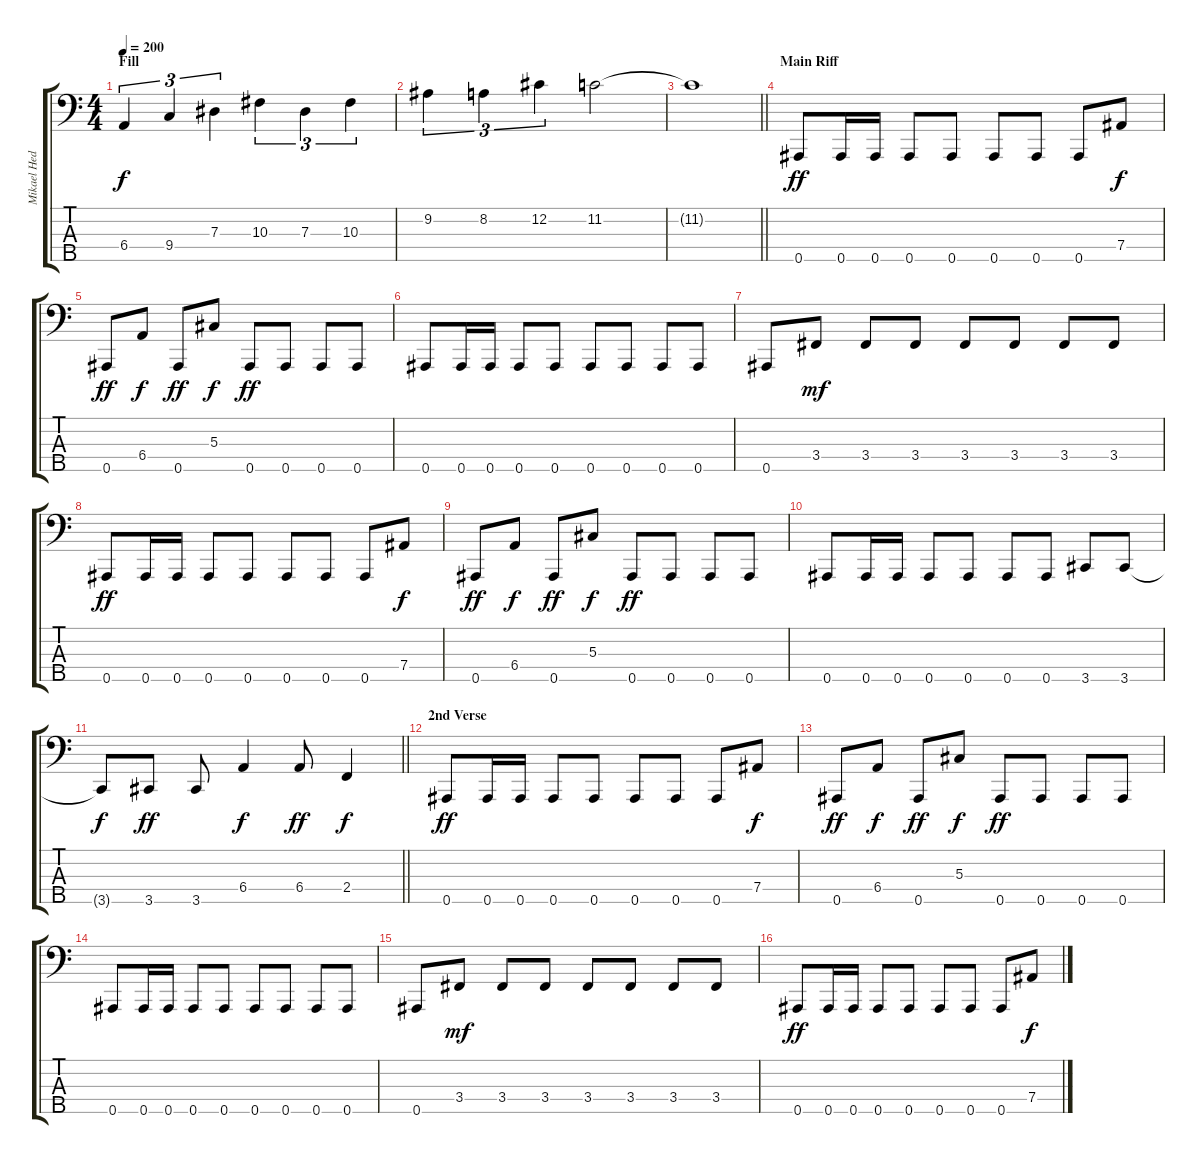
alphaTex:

\track ("Mikael Hedlund" "Mikael Hed") {instrument electricbassfinger}
\staff {score tabs}
\tuning (Gb2 Db2 Ab1 Eb1 Bb0) {hide}
\ts (4 4)
\section ("" "Fill")
\tempo 200
\clef f4
\ks c
6.4.4{tu (3 2) dy f} 9.4.4{tu (3 2)} 7.3.4{tu (3 2)} 10.3.4{tu (3 2)} 7.3.4{tu (3 2)} 10.3.4{tu (3 2)} |
9.2.4{tu (3 2)} 8.2.4{tu (3 2)} 12.2.4{tu (3 2)} 11.2.2 |
\barLineRight lightlight
11.2{t}.1 |
\section ("" "Main Riff")
0.5.8{dy ff} 0.5.16 0.5.16 0.5.8 0.5.8 0.5.8 0.5.8 0.5.8 7.4.8{dy f} |
0.5.8{dy ff} 6.4.8{dy f} 0.5.8{dy ff} 5.3.8{dy f} 0.5.8{dy ff} 0.5.8 0.5.8 0.5.8 |
0.5.8 0.5.16 0.5.16 0.5.8 0.5.8 0.5.8 0.5.8 0.5.8 0.5.8 |
0.5.8 3.4.8{dy mf} 3.4.8 3.4.8 3.4.8 3.4.8 3.4.8 3.4.8 |
0.5.8{dy ff} 0.5.16 0.5.16 0.5.8 0.5.8 0.5.8 0.5.8 0.5.8 7.4.8{dy f} |
0.5.8{dy ff} 6.4.8{dy f} 0.5.8{dy ff} 5.3.8{dy f} 0.5.8{dy ff} 0.5.8 0.5.8 0.5.8 |
0.5.8 0.5.16 0.5.16 0.5.8 0.5.8 0.5.8 0.5.8 3.5.8 3.5.8 |
\barLineRight lightlight
3.5{t}.8{dy f} 3.5.8{dy ff} 3.5.8 6.4.4{dy f} 6.4.8{dy ff} 2.4.4{dy f} |
\section ("" "2nd Verse")
0.5.8{dy ff} 0.5.16 0.5.16 0.5.8 0.5.8 0.5.8 0.5.8 0.5.8 7.4.8{dy f} |
0.5.8{dy ff} 6.4.8{dy f} 0.5.8{dy ff} 5.3.8{dy f} 0.5.8{dy ff} 0.5.8 0.5.8 0.5.8 |
0.5.8 0.5.16 0.5.16 0.5.8 0.5.8 0.5.8 0.5.8 0.5.8 0.5.8 |
0.5.8 3.4.8{dy mf} 3.4.8 3.4.8 3.4.8 3.4.8 3.4.8 3.4.8 |
0.5.8{dy ff} 0.5.16 0.5.16 0.5.8 0.5.8 0.5.8 0.5.8 0.5.8 7.4.8{dy f}
